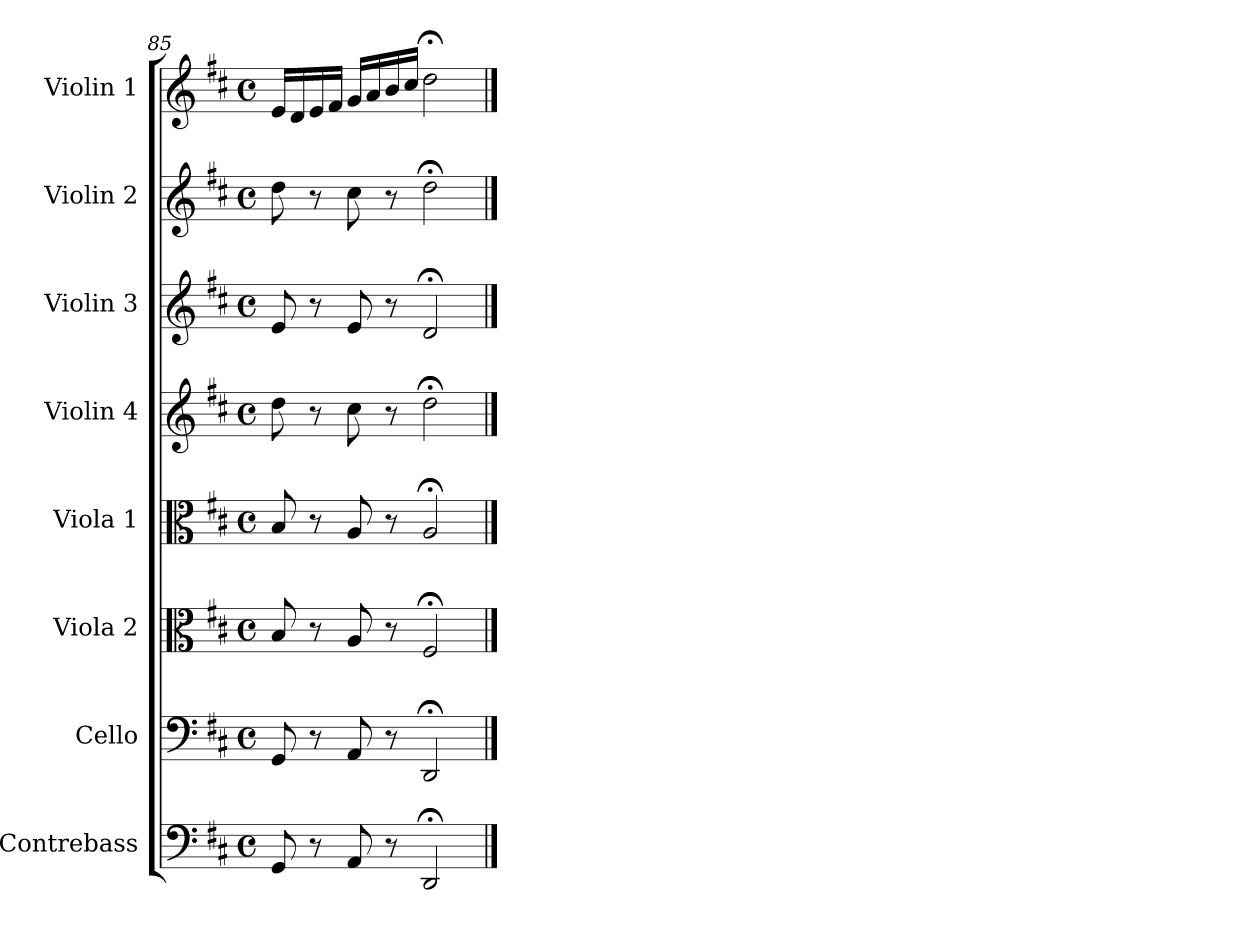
**kern	**kern	**kern	**kern	**kern	**kern	**kern	**kern
*part8	*part7	*part6	*part5	*part4	*part3	*part2	*part1
*staff8	*staff7	*staff6	*staff5	*staff4	*staff3	*staff2	*staff1
*I"Contrebass	*I"Cello	*I"Viola 2	*I"Viola 1	*I"Violin 4	*I"Violin 3	*I"Violin 2	*I"Violin 1
*I'Cb.	*	*I'Vla. 2	*I'Vla. 1	*I'Vln. 4	*I'Vln. 3	*I'Vln. 2	*I'Vln. 1
*clefF4	*clefF4	*clefC3	*clefC3	*clefG2	*clefG2	*clefG2	*clefG2
*ITrd7c12	*	*	*	*	*	*	*
*k[f#c#]	*k[f#c#]	*k[f#c#]	*k[f#c#]	*k[f#c#]	*k[f#c#]	*k[f#c#]	*k[f#c#]
*M4/4	*M4/4	*M4/4	*M4/4	*M4/4	*M4/4	*M4/4	*M4/4
*met(c)	*met(c)	*met(c)	*met(c)	*met(c)	*met(c)	*met(c)	*met(c)
=85	=85	=85	=85	=85	=85	=85	=85
8GGG/	8GG/	8B/	8B/	8dd\	8e/	8dd\	16e/LL
.	.	.	.	.	.	.	16d/
8r	8r	8r	8r	8r	8r	8r	16e/
.	.	.	.	.	.	.	16f#/JJ
*	*	*	*	*	*	*	*MM80
8AAA/	8AA/	8A/	8A/	8cc#\	8e/	8cc#\	16g/LL
.	.	.	.	.	.	.	16a/
*	*	*	*	*	*	*	*MM60
8r	8r	8r	8r	8r	8r	8r	16b/
.	.	.	.	.	.	.	16cc#/JJ
2DDD;</	2DD;</	2F#;</	2A;</	2dd;<\	2d;</	2dd;<\	2dd;<\
==	==	==	==	==	==	==	==
*-	*-	*-	*-	*-	*-	*-	*-
